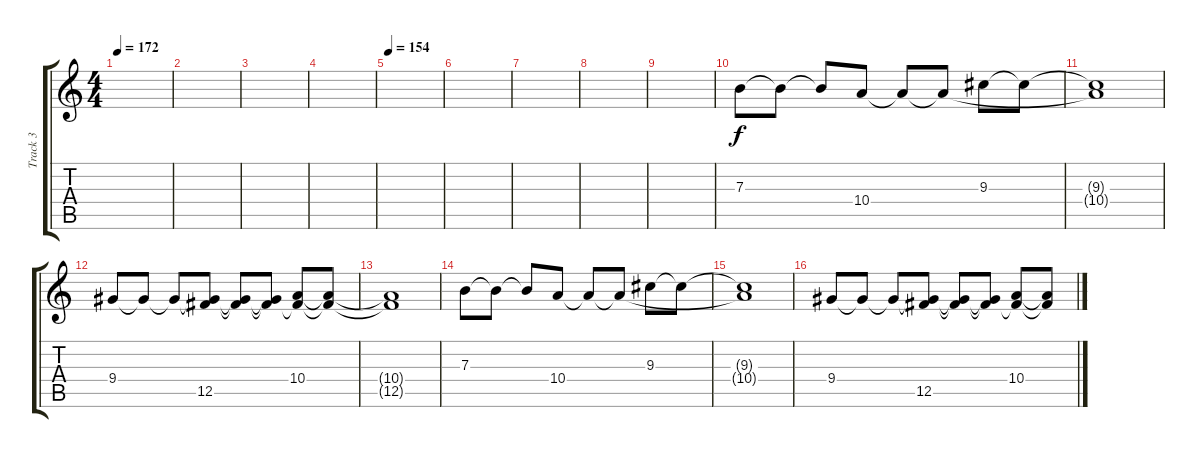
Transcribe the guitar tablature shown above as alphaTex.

\track ("Track 3" "Track 3") {instrument distortionguitar}
\staff {score tabs}
\tuning (Db4 Ab3 E3 B2 Gb2 B1) {hide}
\ts (4 4)
\tempo 172
\clef g2
\ks c
|
|
|
|
\tempo 154
|
|
|
|
|
7.3.8{volume 12 balance 16 instrument electricguitarjazz} 7.3{t}.8 7.3{t}.8 10.4.8 10.4{t}.8 10.4{t}.8 9.3.8 9.3{t}.8 |
(9.3{t} 10.4{t}).1 |
9.4.8 9.4{t}.8 9.4{t}.8 (9.4{t} 12.5).8 (9.4{t} 12.5{t}).8 (9.4{t} 12.5{t}).8 (10.4 12.5{t}).8 (10.4{t} 12.5{t}).8 |
(10.4{t} 12.5{t}).1 |
7.3.8 7.3{t}.8 7.3{t}.8 10.4.8 10.4{t}.8 10.4{t}.8 9.3.8 9.3{t}.8 |
(9.3{t} 10.4{t}).1 |
9.4.8 9.4{t}.8 9.4{t}.8 (9.4{t} 12.5).8 (9.4{t} 12.5{t}).8 (9.4{t} 12.5{t}).8 (10.4 12.5{t}).8 (10.4{t} 12.5{t}).8
